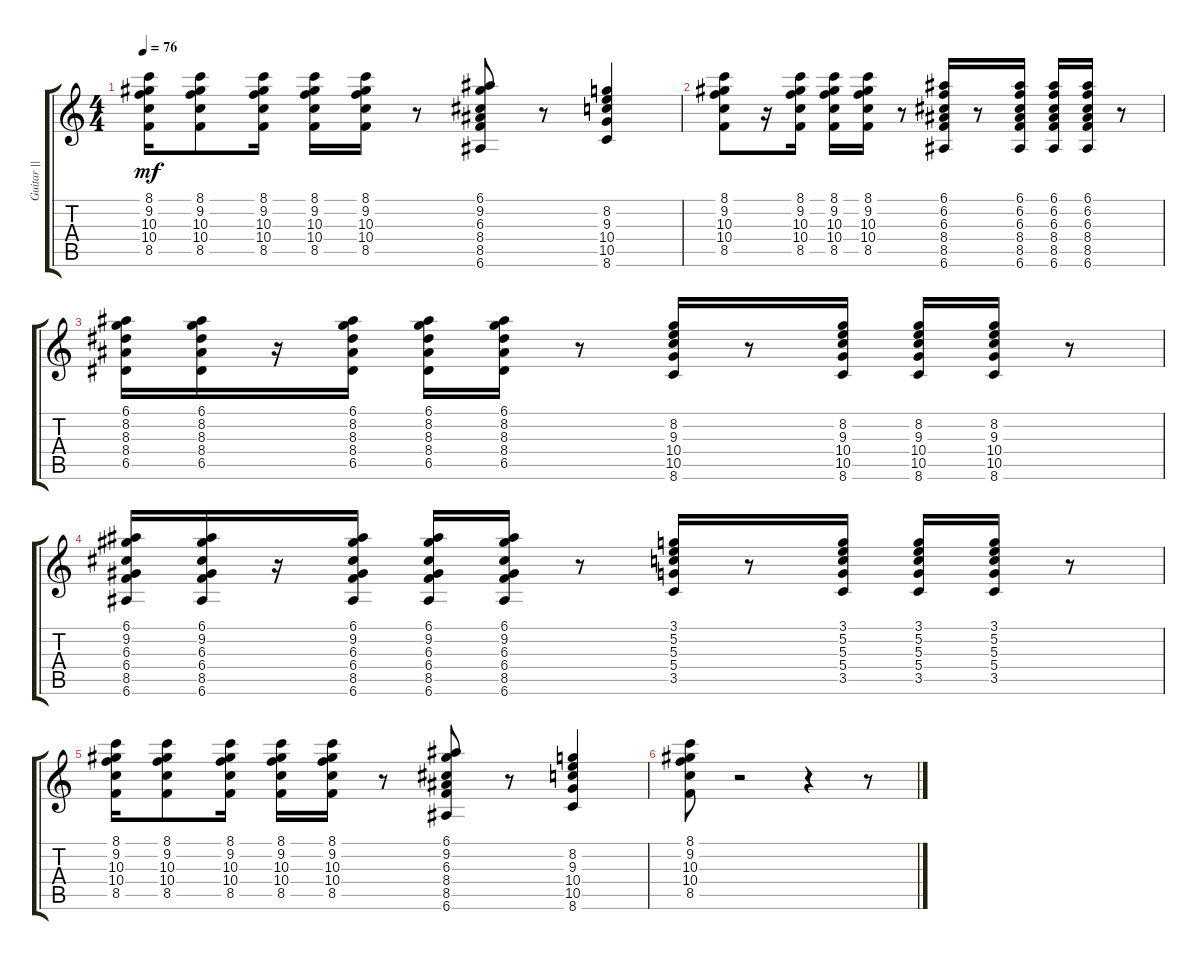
\track ("Guitar || (clean electric)" "Guitar || ") {instrument electricguitarclean}
\staff {score tabs}
\tuning (E4 B3 G3 D3 A2 E2) {hide}
\ts (4 4)
\tempo 76
\clef g2
\ks c
(8.1 9.2 10.3 10.4 8.5).16{dy mf} (8.1 9.2 10.3 10.4 8.5).8 (8.1 9.2 10.3 10.4 8.5).16 (8.1 9.2 10.3 10.4 8.5).16 (8.1 9.2 10.3 10.4 8.5).16 r.8 (6.1 9.2 6.3 8.4 8.5 6.6).8 r.8 (8.2 9.3 10.4 10.5 8.6).4 |
(8.1 9.2 10.3 10.4 8.5).8 r.16 (8.1 9.2 10.3 10.4 8.5).16 (8.1 9.2 10.3 10.4 8.5).16 (8.1 9.2 10.3 10.4 8.5).16 r.8 (6.1 6.2 6.3 8.4 8.5 6.6).16 r.8 (6.1 6.2 6.3 8.4 8.5 6.6).16 (6.1 6.2 6.3 8.4 8.5 6.6).16 (6.1 6.2 6.3 8.4 8.5 6.6).16 r.8 |
(6.1 8.2 8.3 8.4 6.5).16 (6.1 8.2 8.3 8.4 6.5).16 r.16 (6.1 8.2 8.3 8.4 6.5).16 (6.1 8.2 8.3 8.4 6.5).16 (6.1 8.2 8.3 8.4 6.5).16 r.8 (8.2 9.3 10.4 10.5 8.6).16 r.8 (8.2 9.3 10.4 10.5 8.6).16 (8.2 9.3 10.4 10.5 8.6).16 (8.2 9.3 10.4 10.5 8.6).16 r.8 |
(6.1 9.2 6.3 6.4 8.5 6.6).16 (6.1 9.2 6.3 6.4 8.5 6.6).16 r.16 (6.1 9.2 6.3 6.4 8.5 6.6).16 (6.1 9.2 6.3 6.4 8.5 6.6).16 (6.1 9.2 6.3 6.4 8.5 6.6).16 r.8 (3.1 5.2 5.3 5.4 3.5).16 r.8 (3.1 5.2 5.3 5.4 3.5).16 (3.1 5.2 5.3 5.4 3.5).16 (3.1 5.2 5.3 5.4 3.5).16 r.8 |
(8.1 9.2 10.3 10.4 8.5).16 (8.1 9.2 10.3 10.4 8.5).8 (8.1 9.2 10.3 10.4 8.5).16 (8.1 9.2 10.3 10.4 8.5).16 (8.1 9.2 10.3 10.4 8.5).16 r.8 (6.1 9.2 6.3 8.4 8.5 6.6).8 r.8 (8.2 9.3 10.4 10.5 8.6).4 |
(8.1 9.2 10.3 10.4 8.5).8 r.2 r.4 r.8
